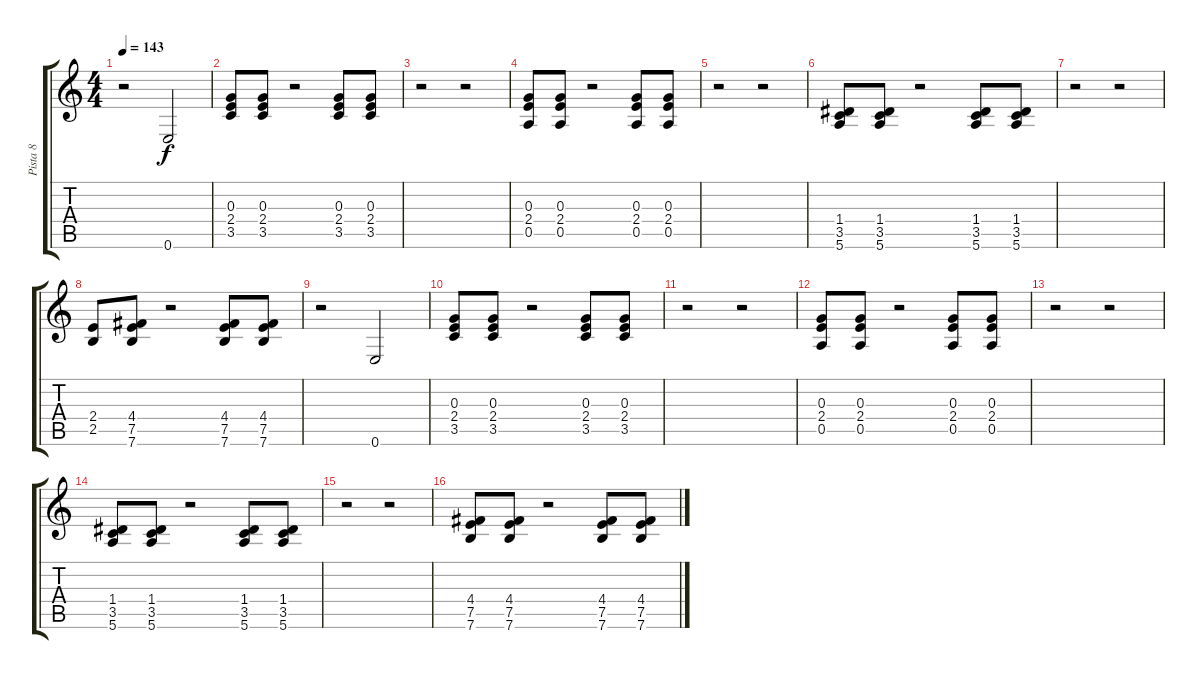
\track ("Pista 8" "Pista 8") {instrument distortionguitar}
\staff {score tabs}
\tuning (E4 B3 G3 D3 A2 E2) {hide}
\ts (4 4)
\tempo 143
\clef g2
\ks c
r.2{dy f} 0.6.2 |
(0.3 2.4 3.5).8 (0.3 2.4 3.5).8 r.2 (0.3 2.4 3.5).8 (0.3 2.4 3.5).8 |
r.2 r.2 |
(0.3 2.4 0.5).8 (0.3 2.4 0.5).8 r.2 (0.3 2.4 0.5).8 (0.3 2.4 0.5).8 |
r.2 r.2 |
(1.4 3.5 5.6).8 (1.4 3.5 5.6).8 r.2 (1.4 3.5 5.6).8 (1.4 3.5 5.6).8 |
r.2 r.2 |
(2.4 2.5).8 (4.4 7.5 7.6).8 r.2 (4.4 7.5 7.6).8 (4.4 7.5 7.6).8 |
r.2 0.6.2 |
(0.3 2.4 3.5).8 (0.3 2.4 3.5).8 r.2 (0.3 2.4 3.5).8 (0.3 2.4 3.5).8 |
r.2 r.2 |
(0.3 2.4 0.5).8 (0.3 2.4 0.5).8 r.2 (0.3 2.4 0.5).8 (0.3 2.4 0.5).8 |
r.2 r.2 |
(1.4 3.5 5.6).8 (1.4 3.5 5.6).8 r.2 (1.4 3.5 5.6).8 (1.4 3.5 5.6).8 |
r.2 r.2 |
(4.4 7.5 7.6).8 (4.4 7.5 7.6).8 r.2 (4.4 7.5 7.6).8 (4.4 7.5 7.6).8
